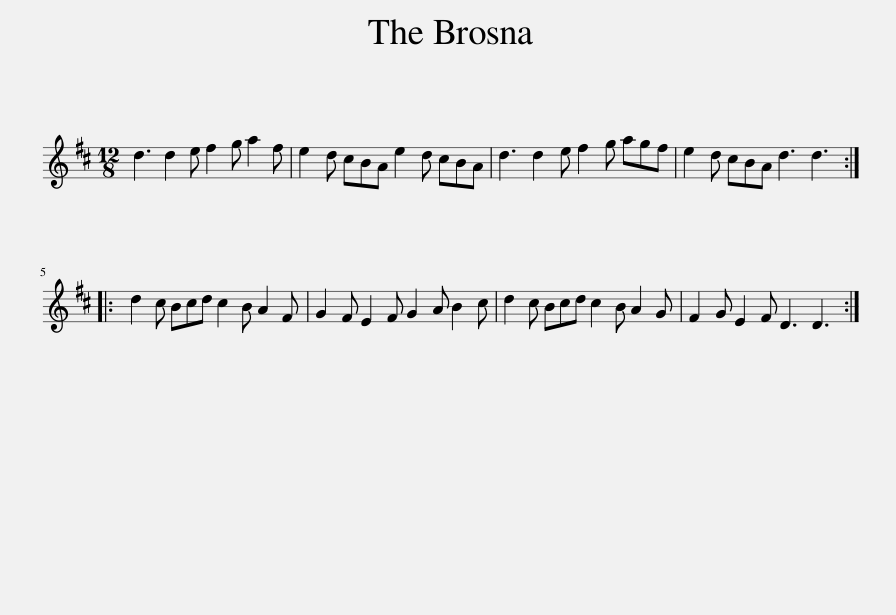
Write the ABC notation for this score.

X:1
L:1/8
M:12/8
I:linebreak $
K:D
V:1 treble
V:1
 d3 d2 e f2 g a2 f | e2 d cBA e2 d cBA | d3 d2 e f2 g agf | e2 d cBA d3 d3 ::$ d2 c Bcd c2 B A2 F | %5
 G2 F E2 F G2 A B2 c | d2 c Bcd c2 B A2 G | F2 G E2 F D3 D3 :| %8
